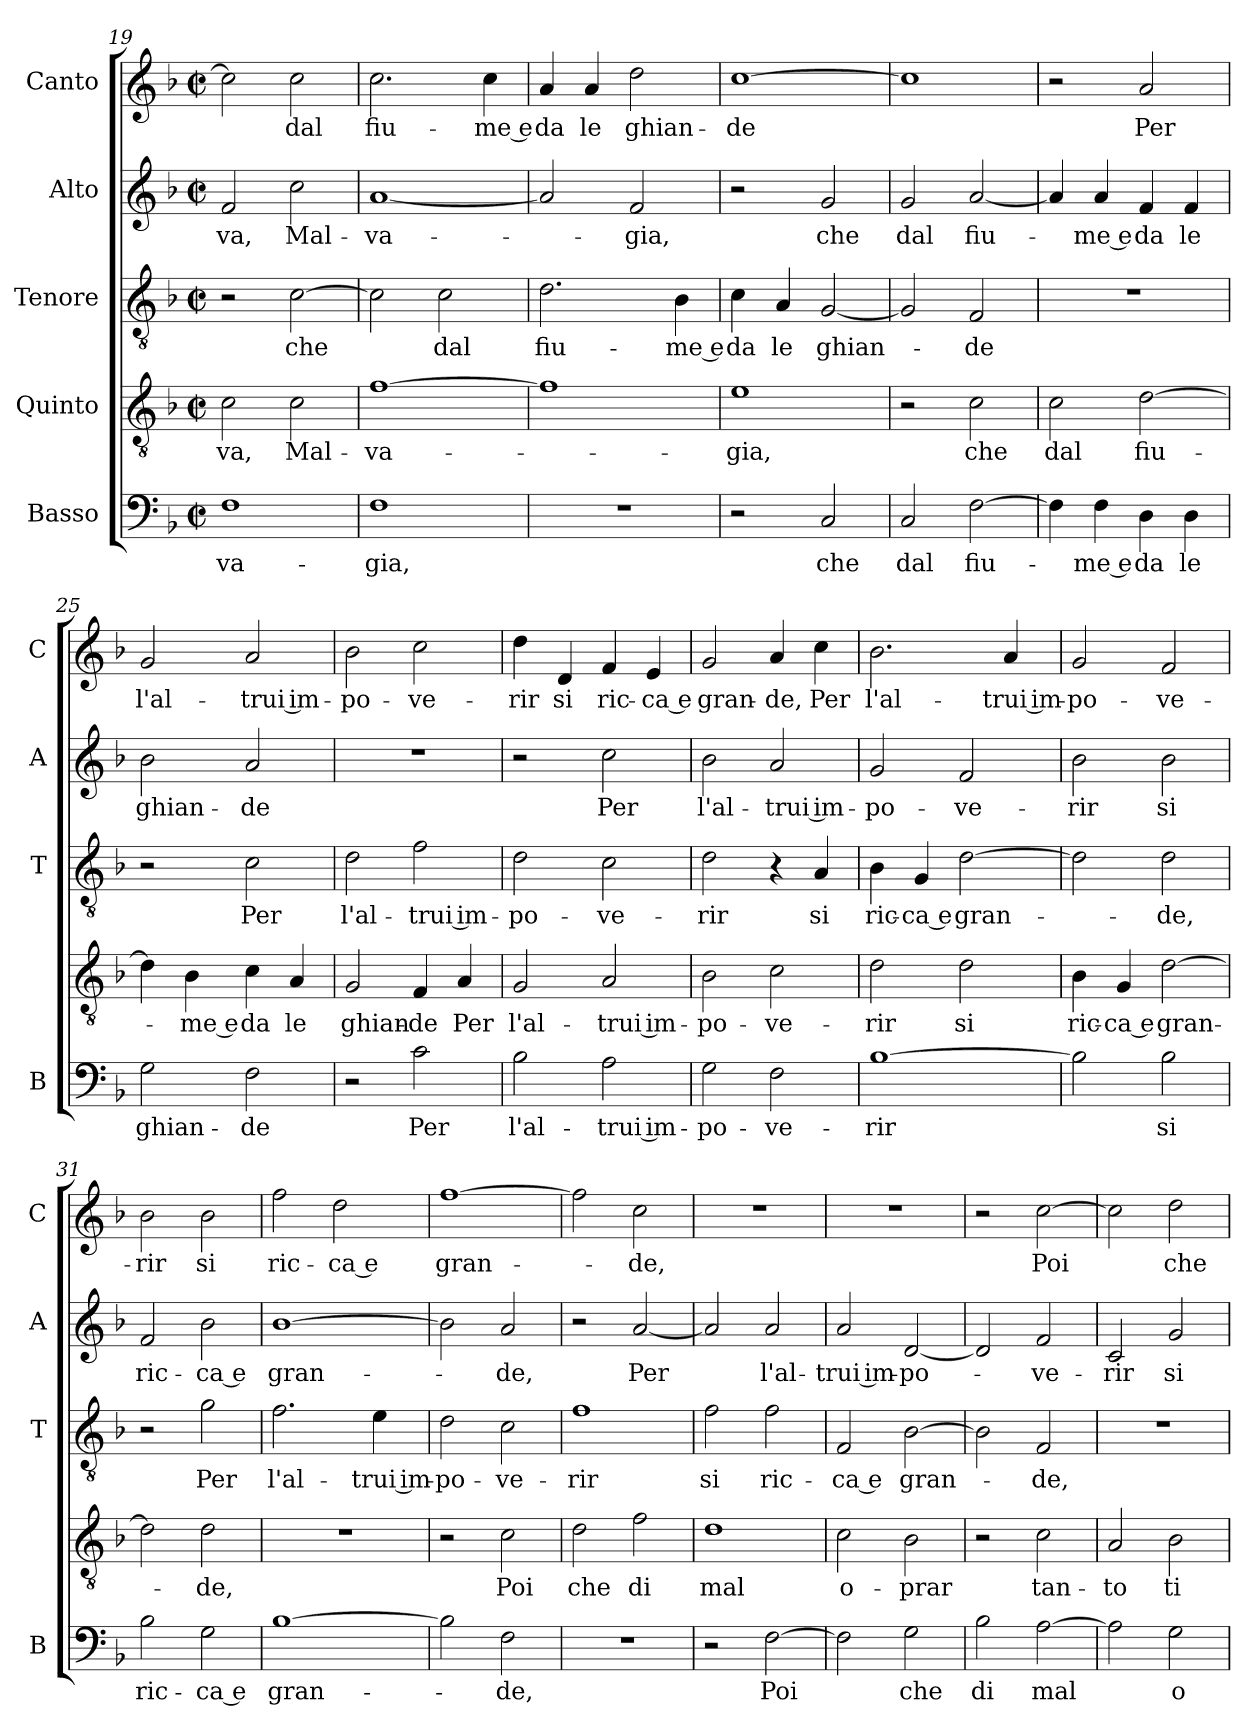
**kern	**text	**kern	**text	**kern	**text	**kern	**text	**kern	**text
*part5	*part5	*part4	*part4	*part3	*part3	*part2	*part2	*part1	*part1
*staff5	*staff5	*staff4	*staff4	*staff3	*staff3	*staff2	*staff2	*staff1	*staff1
*I"Basso	*	*I"Quinto	*	*I"Tenore	*	*I"Alto	*	*I"Canto	*
*I'B	*	*	*	*I'T	*	*I'A	*	*I'C	*
*clefF4	*	*clefGv2	*	*clefGv2	*	*clefG2	*	*clefG2	*
*k[b-]	*	*k[b-]	*	*k[b-]	*	*k[b-]	*	*k[b-]	*
*M2/2	*	*M2/2	*	*M2/2	*	*M2/2	*	*M2/2	*
*met(c|)	*	*met(c|)	*	*met(c|)	*	*met(c|)	*	*met(c|)	*
=19	=19	=19	=19	=19	=19	=19	=19	=19	=19
!	!LO:LY:b	!	!LO:LY:b	!	!	!	!LO:LY:b	!	!
1F	-va-	2c\	-va,	2r	.	2f/	-va,	2cc\]	.
!	!	!	!LO:LY:b	!	!LO:LY:b	!	!LO:LY:b	!	!LO:LY:b
.	.	2c\	Mal-	[2c\	che	2cc\	Mal-	2cc\	dal
=20	=20	=20	=20	=20	=20	=20	=20	=20	=20
!	!LO:LY:b	!	!LO:LY:b	!	!	!	!LO:LY:b	!	!LO:LY:b
1F	-gia,	[1f	-va-	2c\]	.	[1a	-va-	2.cc\	fiu-
!	!	!	!	!	!LO:LY:b	!	!	!	!
.	.	.	.	2c\	dal	.	.	.	.
!	!	!	!	!	!	!	!	!	!LO:LY:b
.	.	.	.	.	.	.	.	4cc\	me e
=21	=21	=21	=21	=21	=21	=21	=21	=21	=21
!	!	!	!	!	!LO:LY:b	!	!	!	!LO:LY:b
1r	.	1f]	.	2.d\	fiu-	2a/]	.	4a/	da
!	!	!	!	!	!	!	!	!	!LO:LY:b
.	.	.	.	.	.	.	.	4a/	le
!	!	!	!	!	!	!	!LO:LY:b	!	!LO:LY:b
.	.	.	.	.	.	2f/	-gia,	2dd\	ghian-
!	!	!	!	!	!LO:LY:b	!	!	!	!
.	.	.	.	4B-\	me e	.	.	.	.
=22	=22	=22	=22	=22	=22	=22	=22	=22	=22
!	!	!	!LO:LY:b	!	!LO:LY:b	!	!	!	!LO:LY:b
2r	.	1e	-gia,	4c\	da	2r	.	[1cc	-de
!	!	!	!	!	!LO:LY:b	!	!	!	!
.	.	.	.	4A/	le	.	.	.	.
!	!LO:LY:b	!	!	!	!LO:LY:b	!	!LO:LY:b	!	!
2C/	che	.	.	[2G/	ghian-	2g/	che	.	.
=23	=23	=23	=23	=23	=23	=23	=23	=23	=23
!	!LO:LY:b	!	!	!	!	!	!LO:LY:b	!	!
2C/	dal	2r	.	2G/]	.	2g/	dal	1cc]	.
!	!LO:LY:b	!	!LO:LY:b	!	!LO:LY:b	!	!LO:LY:b	!	!
[2F\	fiu-	2c\	che	2F/	-de	[2a/	fiu-	.	.
!!LO:LB:g=z
=24	=24	=24	=24	=24	=24	=24	=24	=24	=24
!	!	!	!LO:LY:b	!	!	!	!	!	!
4F\]	.	2c\	dal	1r	.	4a/]	.	2r	.
!	!LO:LY:b	!	!	!	!	!	!LO:LY:b	!	!
4F\	me e	.	.	.	.	4a/	me e	.	.
!	!LO:LY:b	!	!LO:LY:b	!	!	!	!LO:LY:b	!	!LO:LY:b
4D\	da	[2d\	fiu-	.	.	4f/	da	2a/	Per
!	!LO:LY:b	!	!	!	!	!	!LO:LY:b	!	!
4D\	le	.	.	.	.	4f/	le	.	.
=25	=25	=25	=25	=25	=25	=25	=25	=25	=25
!	!LO:LY:b	!	!	!	!	!	!LO:LY:b	!	!LO:LY:b
2G\	ghian-	4d\]	.	2r	.	2b-\	ghian-	2g/	l'al-
!	!	!	!LO:LY:b	!	!	!	!	!	!
.	.	4B-\	me e	.	.	.	.	.	.
!	!LO:LY:b	!	!LO:LY:b	!	!LO:LY:b	!	!LO:LY:b	!	!LO:LY:b
2F\	-de	4c\	da	2c\	Per	2a/	-de	2a/	trui im-
!	!	!	!LO:LY:b	!	!	!	!	!	!
.	.	4A/	le	.	.	.	.	.	.
=26	=26	=26	=26	=26	=26	=26	=26	=26	=26
!	!	!	!LO:LY:b	!	!LO:LY:b	!	!	!	!LO:LY:b
2r	.	2G/	ghian-	2d\	l'al-	1r	.	2b-\	-po-
!	!LO:LY:b	!	!LO:LY:b	!	!LO:LY:b	!	!	!	!LO:LY:b
2c\	Per	4F/	-de	2f\	trui im-	.	.	2cc\	-ve-
!	!	!	!LO:LY:b	!	!	!	!	!	!
.	.	4A/	Per	.	.	.	.	.	.
=27	=27	=27	=27	=27	=27	=27	=27	=27	=27
!	!LO:LY:b	!	!LO:LY:b	!	!LO:LY:b	!	!	!	!LO:LY:b
2B-\	l'al-	2G/	l'al-	2d\	-po-	2r	.	4dd\	-rir
!	!	!	!	!	!	!	!	!	!LO:LY:b
.	.	.	.	.	.	.	.	4d/	si
!	!LO:LY:b	!	!LO:LY:b	!	!LO:LY:b	!	!LO:LY:b	!	!LO:LY:b
2A\	trui im-	2A/	trui im-	2c\	-ve-	2cc\	Per	4f/	ric-
!	!	!	!	!	!	!	!	!	!LO:LY:b
.	.	.	.	.	.	.	.	4e/	ca e
=28	=28	=28	=28	=28	=28	=28	=28	=28	=28
!	!LO:LY:b	!	!LO:LY:b	!	!LO:LY:b	!	!LO:LY:b	!	!LO:LY:b
2G\	-po-	2B-\	-po-	2d\	-rir	2b-\	l'al-	2g/	gran-
!	!LO:LY:b	!	!LO:LY:b	!	!	!	!LO:LY:b	!	!LO:LY:b
2F\	-ve-	2c\	-ve-	4r	.	2a/	trui im-	4a/	-de,
!	!	!	!	!	!LO:LY:b	!	!	!	!LO:LY:b
.	.	.	.	4A/	si	.	.	4cc\	Per
=29	=29	=29	=29	=29	=29	=29	=29	=29	=29
!	!LO:LY:b	!	!LO:LY:b	!	!LO:LY:b	!	!LO:LY:b	!	!LO:LY:b
[1B-	-rir	2d\	-rir	4B-\	ric-	2g/	-po-	2.b-\	l'al-
!	!	!	!	!	!LO:LY:b	!	!	!	!
.	.	.	.	4G/	ca e	.	.	.	.
!	!	!	!LO:LY:b	!	!LO:LY:b	!	!LO:LY:b	!	!
.	.	2d\	si	[2d\	gran-	2f/	-ve-	.	.
!	!	!	!	!	!	!	!	!	!LO:LY:b
.	.	.	.	.	.	.	.	4a/	trui im-
=30	=30	=30	=30	=30	=30	=30	=30	=30	=30
!	!	!	!LO:LY:b	!	!	!	!LO:LY:b	!	!LO:LY:b
2B-\]	.	4B-\	ric-	2d\]	.	2b-\	-rir	2g/	-po-
!	!	!	!LO:LY:b	!	!	!	!	!	!
.	.	4G/	ca e	.	.	.	.	.	.
!	!LO:LY:b	!	!LO:LY:b	!	!LO:LY:b	!	!LO:LY:b	!	!LO:LY:b
2B-\	si	[2d\	gran-	2d\	-de,	2b-\	si	2f/	-ve-
!!LO:LB:g=z
=31	=31	=31	=31	=31	=31	=31	=31	=31	=31
!	!LO:LY:b	!	!	!	!	!	!LO:LY:b	!	!LO:LY:b
2B-\	ric-	2d\]	.	2r	.	2f/	ric-	2b-\	-rir
!	!LO:LY:b	!	!LO:LY:b	!	!LO:LY:b	!	!LO:LY:b	!	!LO:LY:b
2G\	ca e	2d\	-de,	2g\	Per	2b-\	ca e	2b-\	si
=32	=32	=32	=32	=32	=32	=32	=32	=32	=32
!	!LO:LY:b	!	!	!	!LO:LY:b	!	!LO:LY:b	!	!LO:LY:b
[1B-	gran-	1r	.	2.f\	l'al-	[1b-	gran-	2ff\	ric-
!	!	!	!	!	!	!	!	!	!LO:LY:b
.	.	.	.	.	.	.	.	2dd\	ca e
!	!	!	!	!	!LO:LY:b	!	!	!	!
.	.	.	.	4e\	trui im-	.	.	.	.
=33	=33	=33	=33	=33	=33	=33	=33	=33	=33
!	!	!	!	!	!LO:LY:b	!	!	!	!LO:LY:b
2B-\]	.	2r	.	2d\	-po-	2b-\]	.	[1ff	gran-
!	!LO:LY:b	!	!LO:LY:b	!	!LO:LY:b	!	!LO:LY:b	!	!
2F\	-de,	2c\	Poi	2c\	-ve-	2a/	-de,	.	.
=34	=34	=34	=34	=34	=34	=34	=34	=34	=34
!	!	!	!LO:LY:b	!	!LO:LY:b	!	!	!	!
1r	.	2d\	che	1f	-rir	2r	.	2ff\]	.
!	!	!	!LO:LY:b	!	!	!	!LO:LY:b	!	!LO:LY:b
.	.	2f\	di	.	.	[2a/	Per	2cc\	-de,
=35	=35	=35	=35	=35	=35	=35	=35	=35	=35
!	!	!	!LO:LY:b	!	!LO:LY:b	!	!	!	!
2r	.	1d	mal	2f\	si	2a/]	.	1r	.
!	!LO:LY:b	!	!	!	!LO:LY:b	!	!LO:LY:b	!	!
[2F\	Poi	.	.	2f\	ric-	2a/	l'al-	.	.
=36	=36	=36	=36	=36	=36	=36	=36	=36	=36
!	!	!	!LO:LY:b	!	!LO:LY:b	!	!LO:LY:b	!	!
2F\]	.	2c\	o-	2F/	ca e	2a/	trui im-	1r	.
!	!LO:LY:b	!	!LO:LY:b	!	!LO:LY:b	!	!LO:LY:b	!	!
2G\	che	2B-\	-prar	[2B-\	gran-	[2d/	-po-	.	.
=37	=37	=37	=37	=37	=37	=37	=37	=37	=37
!	!LO:LY:b	!	!	!	!	!	!	!	!
2B-\	di	2r	.	2B-\]	.	2d/]	.	2r	.
!	!LO:LY:b	!	!LO:LY:b	!	!LO:LY:b	!	!LO:LY:b	!	!LO:LY:b
[2A\	mal	2c\	tan-	2F/	-de,	2f/	-ve-	[2cc\	Poi
=38	=38	=38	=38	=38	=38	=38	=38	=38	=38
!	!	!	!LO:LY:b	!	!	!	!LO:LY:b	!	!
2A\]	.	2A/	-to	1r	.	2c/	-rir	2cc\]	.
!	!LO:LY:b	!	!LO:LY:b	!	!	!	!LO:LY:b	!	!LO:LY:b
2G\	o-	2B-\	ti	.	.	2g/	si	2dd\	che
=	=	=	=	=	=	=	=	=	=
*-	*-	*-	*-	*-	*-	*-	*-	*-	*-
